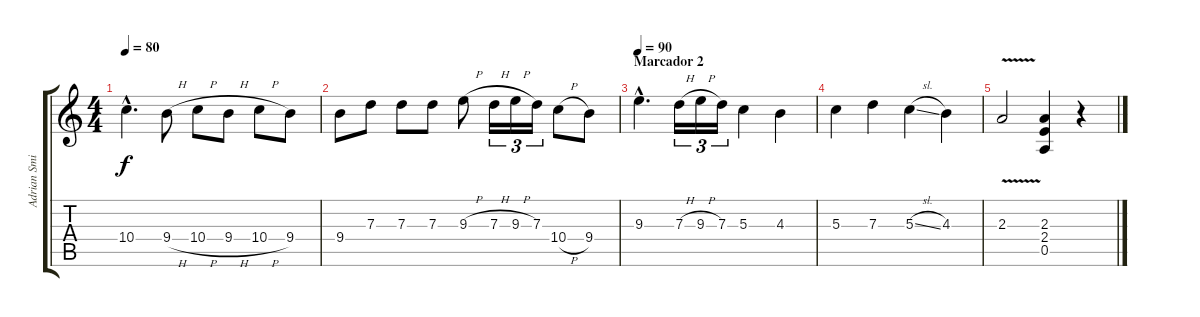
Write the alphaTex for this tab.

\track ("Adrian Smith" "Adrian Smi") {instrument distortionguitar}
\staff {score tabs}
\tuning (E4 B3 G3 D3 A2 E2) {hide}
\ts (4 4)
\tempo 80
\clef g2
\ks c
10.4{hac}.4{d dy f} 9.4{h}.8 10.4{h}.8 9.4{h}.8 10.4{h}.8 9.4.8 |
9.4.8 7.3.8 7.3.8 7.3.8 9.3{h}.8 7.3{h}.16{tu (3 2)} 9.3{h}.16{tu (3 2)} 7.3.16{tu (3 2)} 10.4{h}.8 9.4.8 |
\section ("" "Marcador 2")
\tempo 90
9.3{hac}.4{d} 7.3{h}.16{tu (3 2)} 9.3{h}.16{tu (3 2)} 7.3.16{tu (3 2)} 5.3.4 4.3.4 |
5.3.4 7.3.4 5.3{sl}.4 4.3.4 |
2.3{v}.2 (2.3 2.4 0.5).4 r.4
